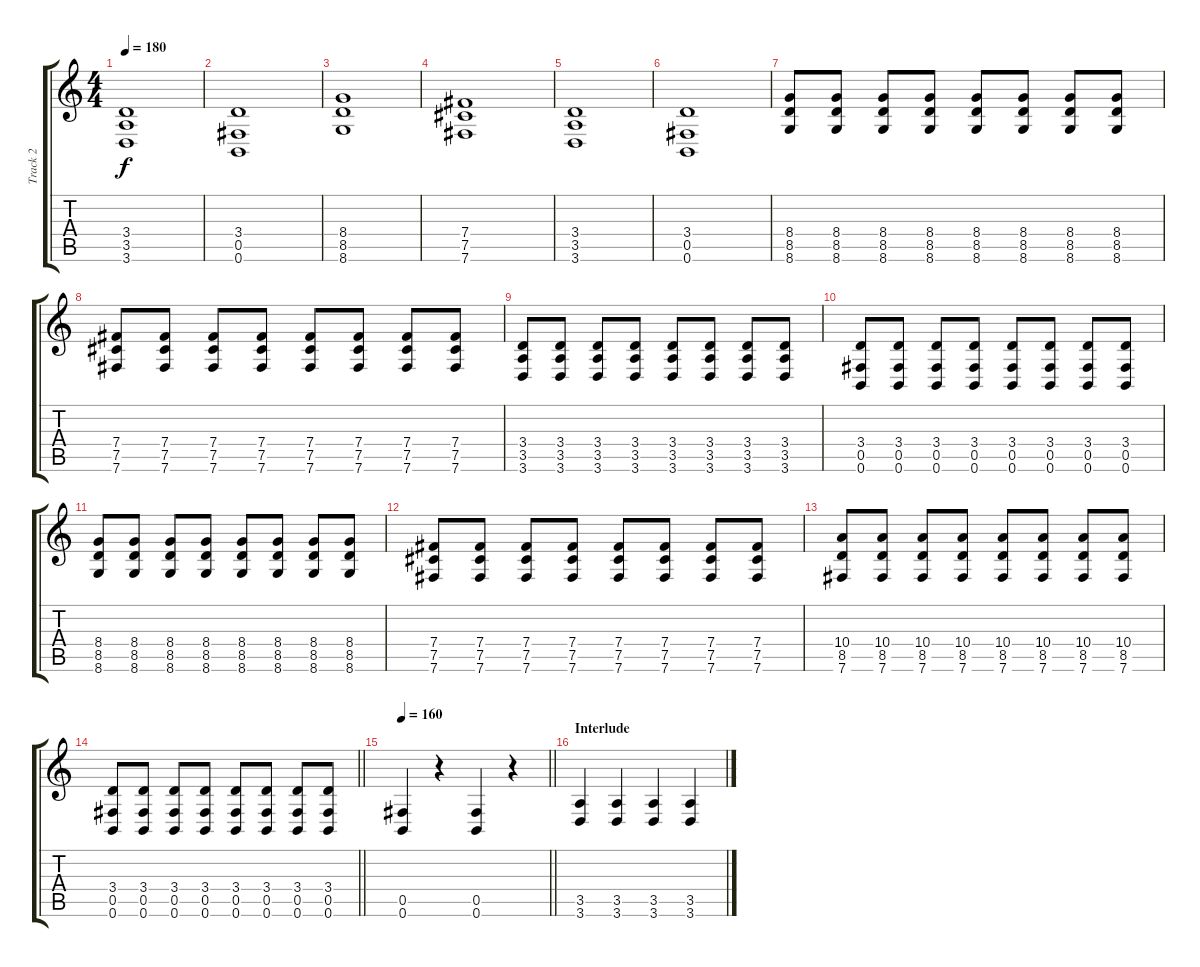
\track ("Track 2" "Track 2") {instrument distortionguitar}
\staff {score tabs}
\tuning (Db4 Ab3 E3 B2 Gb2 B1) {hide}
\ts (4 4)
\tempo 180
\clef g2
\ks c
(3.4 3.5 3.6).1{dy f} |
(3.4 0.5 0.6).1 |
(8.4 8.5 8.6).1 |
(7.4 7.5 7.6).1 |
(3.4 3.5 3.6).1 |
(3.4 0.5 0.6).1 |
(8.4 8.5 8.6).8 (8.4 8.5 8.6).8 (8.4 8.5 8.6).8 (8.4 8.5 8.6).8 (8.4 8.5 8.6).8 (8.4 8.5 8.6).8 (8.4 8.5 8.6).8 (8.4 8.5 8.6).8 |
(7.4 7.5 7.6).8 (7.4 7.5 7.6).8 (7.4 7.5 7.6).8 (7.4 7.5 7.6).8 (7.4 7.5 7.6).8 (7.4 7.5 7.6).8 (7.4 7.5 7.6).8 (7.4 7.5 7.6).8 |
(3.4 3.5 3.6).8 (3.4 3.5 3.6).8 (3.4 3.5 3.6).8 (3.4 3.5 3.6).8 (3.4 3.5 3.6).8 (3.4 3.5 3.6).8 (3.4 3.5 3.6).8 (3.4 3.5 3.6).8 |
(3.4 0.5 0.6).8 (3.4 0.5 0.6).8 (3.4 0.5 0.6).8 (3.4 0.5 0.6).8 (3.4 0.5 0.6).8 (3.4 0.5 0.6).8 (3.4 0.5 0.6).8 (3.4 0.5 0.6).8 |
(8.4 8.5 8.6).8 (8.4 8.5 8.6).8 (8.4 8.5 8.6).8 (8.4 8.5 8.6).8 (8.4 8.5 8.6).8 (8.4 8.5 8.6).8 (8.4 8.5 8.6).8 (8.4 8.5 8.6).8 |
(7.4 7.5 7.6).8 (7.4 7.5 7.6).8 (7.4 7.5 7.6).8 (7.4 7.5 7.6).8 (7.4 7.5 7.6).8 (7.4 7.5 7.6).8 (7.4 7.5 7.6).8 (7.4 7.5 7.6).8 |
(10.4 8.5 7.6).8 (10.4 8.5 7.6).8 (10.4 8.5 7.6).8 (10.4 8.5 7.6).8 (10.4 8.5 7.6).8 (10.4 8.5 7.6).8 (10.4 8.5 7.6).8 (10.4 8.5 7.6).8 |
\barLineRight lightlight
(3.4 0.5 0.6).8 (3.4 0.5 0.6).8 (3.4 0.5 0.6).8 (3.4 0.5 0.6).8 (3.4 0.5 0.6).8 (3.4 0.5 0.6).8 (3.4 0.5 0.6).8 (3.4 0.5 0.6).8 |
\tempo 160
\barLineRight lightlight
(0.5 0.6).4 r.4 (0.5 0.6).4 r.4 |
\section ("" "Interlude")
(3.5 3.6).4 (3.5 3.6).4 (3.5 3.6).4 (3.5 3.6).4
